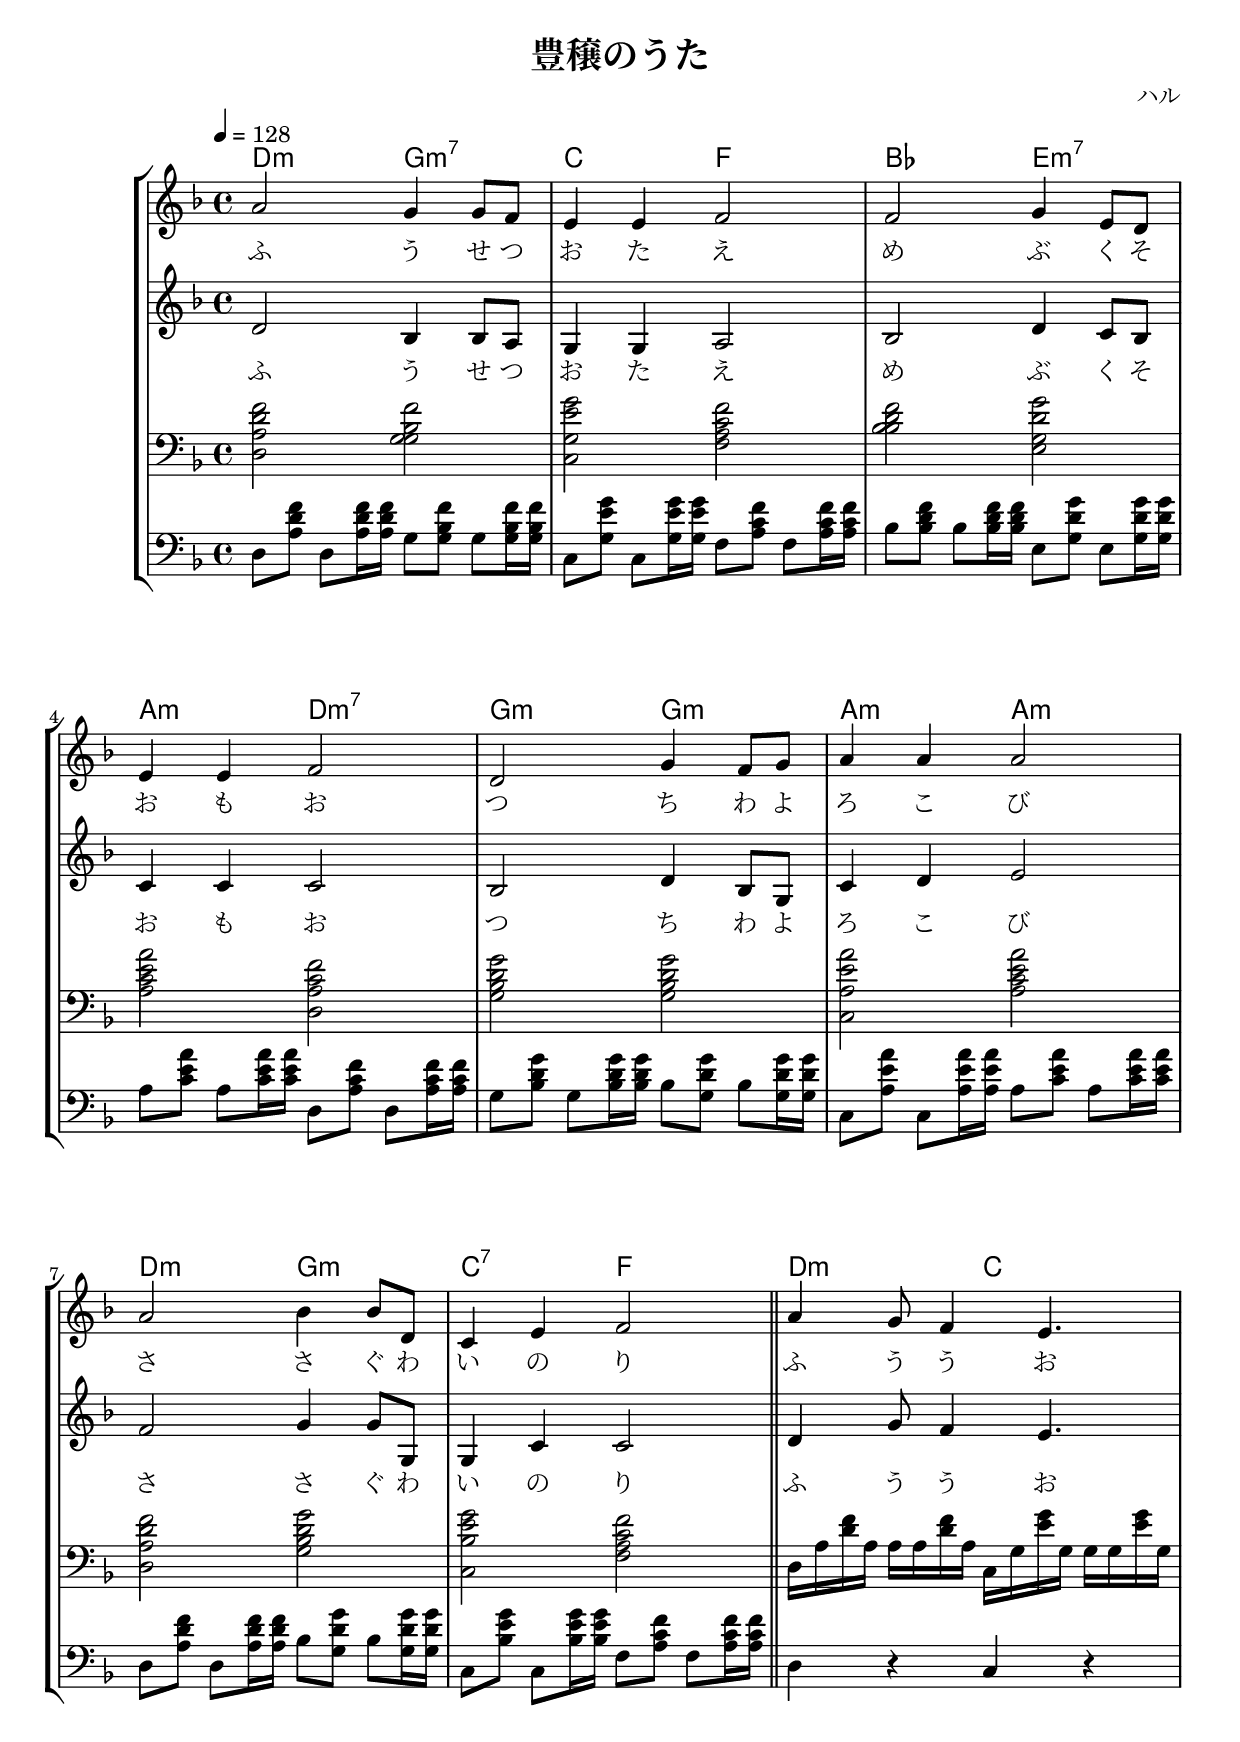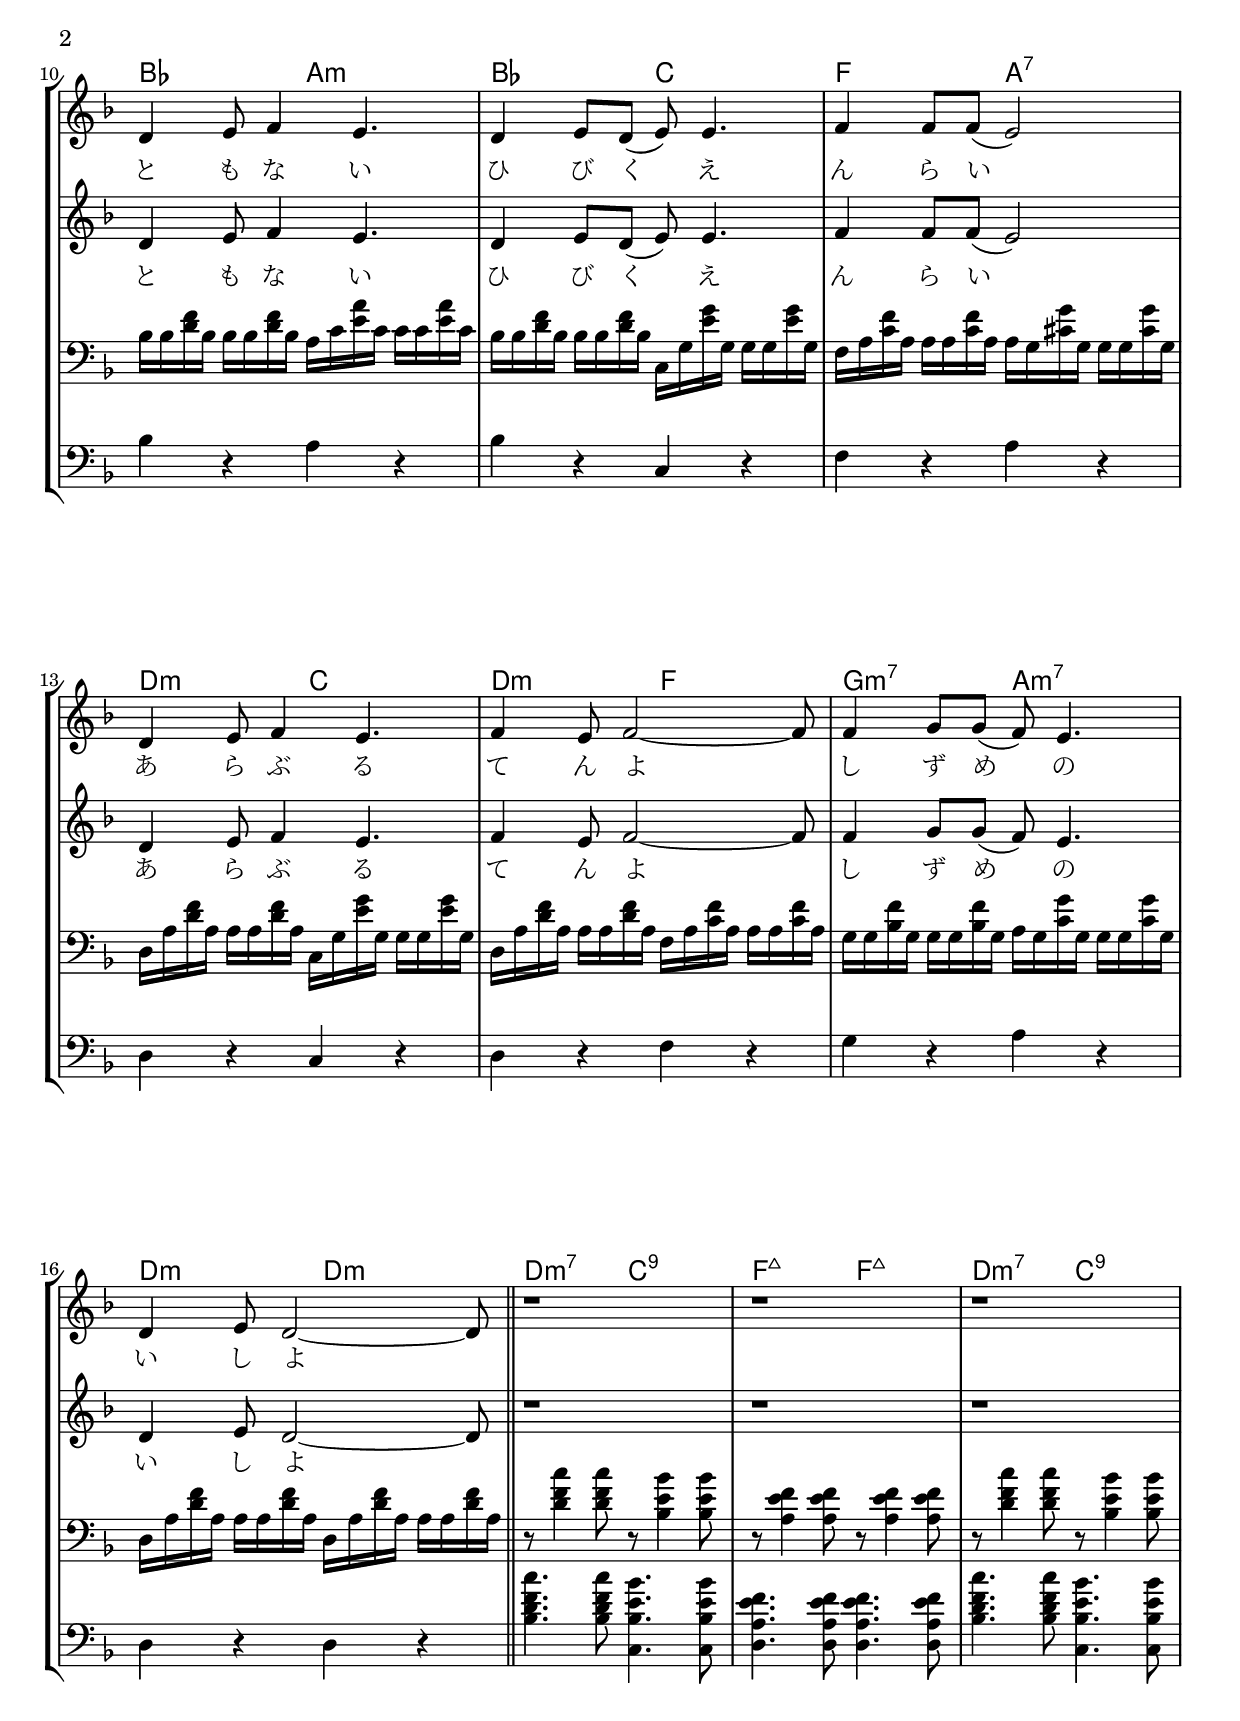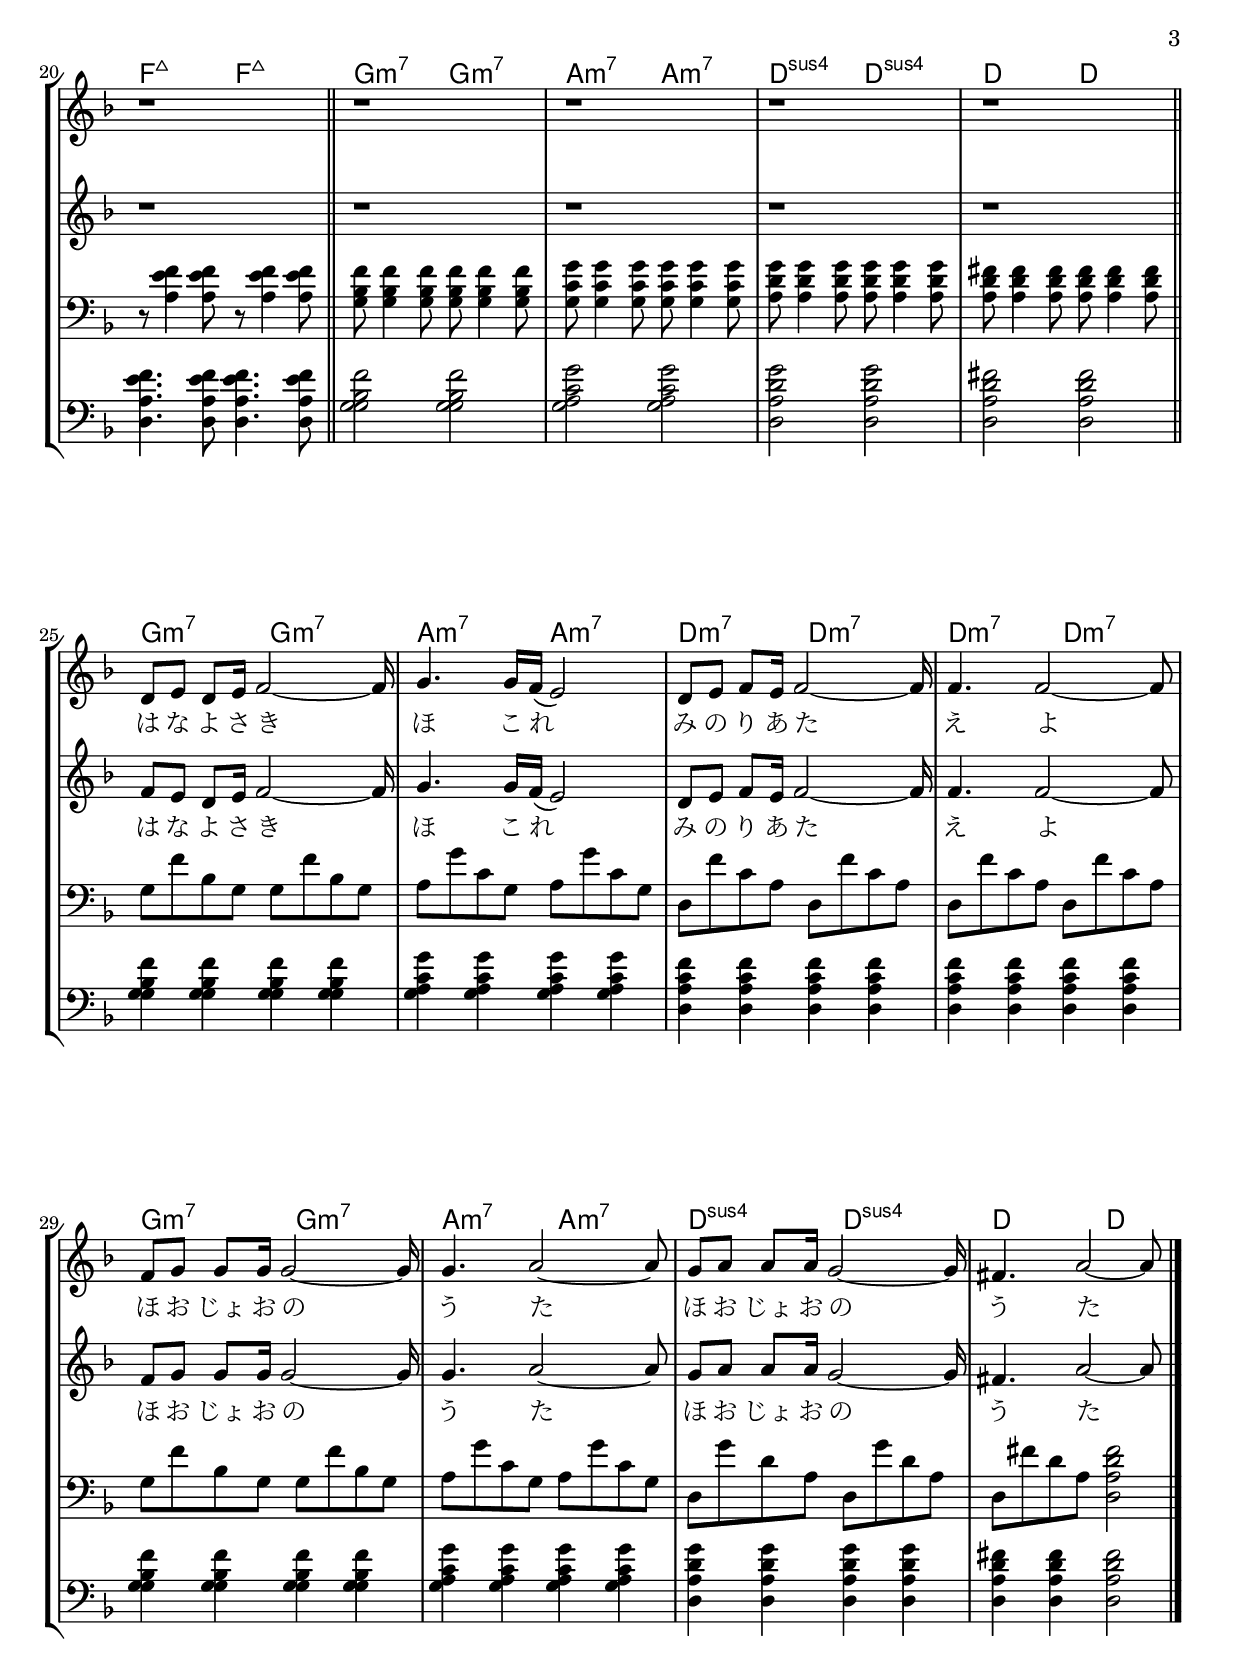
\version "2.12.1"

\header {
	title = \markup {豊穣のうた}
	composer = \markup \center-column {ハル}
}

harmony = \chordmode {
	d2:m g:min7 c f bes e:m7 a:m d:min7 g:m g:m a:m a:m d:m g:m c:7 f 

	d:m c bes a:m bes c f a:7 d:m c d:m f g:min7 a:min7 d:m d:m 

	d:min7 c:9 f:maj7 f:maj7 d:min7 c:9 f:maj7 f:maj7 

	g:min7 g:min7 a:min7 a:min7 d:sus4 d:sus4 d d 

	g:min7 g:min7 a:min7 a:min7 d:min7 d:min7 d:min7 d:min7 g:min7 g:min7 a:min7 a:min7 d:sus4 d:sus4 d d 
}

melody = {
	\set Staff.midiInstrument = #"fss0.32"
		\key f \major
	\tempo 4 = 128
a'2  g'4  g'8  f'8 
	e'4  e'4  f'2 
	f'2  g'4  e'8  d'8 
	e'4  e'4  f'2 
	d'2  g'4  f'8  g'8 
	a'4  a'4  a'2 
	a'2  bes'4  bes'8  d'8 
	c'4  e'4  f'2
	\set Staff.midiInstrument = #"fss0.32"
	a'4  g'8  f'4  e'4. 
	d'4  e'8  f'4  e'4. 
	d'4  e'8  d'8  (e'8)  e'4. 
	f'4  f'8  f'8  (e'2) 
	d'4  e'8  f'4  e'4. 
	f'4  e'8  f'2~f'8 
	f'4  g'8  g'8  (f'8)  e'4. 
	d'4  e'8  d'2~d'8
	r1 | r1 | r1 | r1   
	r1 | r1 | r1 | r1   
	\set Staff.midiInstrument = #"fss0.32"
	d'8  e'8  d'8  e'16  f'2~f'16 
	g'4.  g'16  f'16  (e'2) 
	d'8  e'8  f'8  e'16  f'2~f'16 
	f'4.  f'2~f'8 
	f'8  g'8  g'8  g'16  g'2~g'16 
	g'4.  a'2~a'8 
	g'8  a'8  a'8  a'16  g'2~g'16 
	fis'4.  a'2~a'8
	\bar "|."
}

words = \lyricmode {
	ふ  う  せ  つ  お  た  え  め  ぶ  く  そ  お  も  お  つ  ち  わ  よ  ろ  こ  び  さ  さ  ぐ  わ  い  の  り  
	ふ  う  う  お  と  も  な  い  ひ  び  く  え  ん  ら  い  あ  ら  ぶ  る  て  ん  よ  し  ず  め  の  い  し  よ  
	
	
	は  な  よ  さ  き  ほ  こ  れ  み  の  り  あ  た  え  よ  ほ  お  じょ  お  の  う  た  ほ  お  じょ  お  の  う  た  
}

secondmelody = {
	\set Staff.midiInstrument = #"fss0.42"
		\key f \major
	\tempo 4 = 128
d'2  bes4  bes8  a8 
	g4  g4  a2 
	bes2  d'4  c'8  bes8 
	c'4  c'4  c'2 
	bes2  d'4  bes8  g8 
	c'4  d'4  e'2 
	f'2  g'4  g'8  g8 
	g4  c'4  c'2
	\set Staff.midiInstrument = #"fss0.42"
	d'4  g'8  f'4  e'4. 
	d'4  e'8  f'4  e'4. 
	d'4  e'8  d'8  (e'8)  e'4. 
	f'4  f'8  f'8  (e'2) 
	d'4  e'8  f'4  e'4. 
	f'4  e'8  f'2~f'8 
	f'4  g'8  g'8  (f'8)  e'4. 
	d'4  e'8  d'2~d'8
	r1 | r1 | r1 | r1   
	r1 | r1 | r1 | r1   
	\set Staff.midiInstrument = #"fss0.42"
	f'8  e'8  d'8  e'16  f'2~f'16 
	g'4.  g'16  f'16  (e'2) 
	d'8  e'8  f'8  e'16  f'2~f'16 
	f'4.  f'2~f'8 
	f'8  g'8  g'8  g'16  g'2~g'16 
	g'4.  a'2~a'8 
	g'8  a'8  a'8  a'16  g'2~g'16 
	fis'4.  a'2~a'8
	\bar "|."
}

secondwords = \lyricmode {
	ふ  う  せ  つ  お  た  え  め  ぶ  く  そ  お  も  お  つ  ち  わ  よ  ろ  こ  び  さ  さ  ぐ  わ  い  の  り  
	ふ  う  う  お  と  も  な  い  ひ  び  く  え  ん  ら  い  あ  ら  ぶ  る  て  ん  よ  し  ず  め  の  い  し  よ  
	
	
	は  な  よ  さ  き  ほ  こ  れ  み  の  り  あ  た  え  よ  ほ  お  じょ  お  の  う  た  ほ  お  じょ  お  の  う  た  
}

tempochange = {
	\tempo 4 = 128
	r1 | r1 | r1 | r1 | r1 | r1 | r1 | r1 \bar "||"
	\tempo 4 = 128
	r1 | r1 | r1 | r1 | r1 | r1 | r1 | r1 \bar "||"
	\tempo 4 = 128
	r1 | r1 | r1 | r1 \bar "||"
	\tempo 4 = 128
	r1 | r1 | r1 | r1 \bar "||"
	\tempo 4 = 128
	r1 | r1 | r1 | r1 | r1 | r1 | r1 | r1 \bar "|."
}

mainacc = {
	\clef bass
	\set Staff.midiInstrument = #"Whistle"
	\key f \major
	\tempo 4 = 128
	<d a d' f'>2
	<g g bes f'>2
	<c g e' g'>2
	<f a c' f'>2
	<bes bes d' f'>2
	<e g d' g'>2
	<a c' e' a'>2
	<d a c' f'>2
	<g bes d' g'>2
	<bes g d' g'>2
	<c a e' a'>2
	<a c' e' a'>2
	<d a d' f'>2
	<bes g d' g'>2
	<c bes e' g'>2
	<f a c' f'>2
	\bar "||"

	\set Staff.midiInstrument = #"Overdriven Guitar"
	d16 a <d' f'> a a a <d' f'> a
	c16 g <e' g'> g g g <e' g'> g
	bes16 bes <d' f'> bes bes bes <d' f'> bes
	a16 c' <e' a'> c' c' c' <e' a'> c'
	bes16 bes <d' f'> bes bes bes <d' f'> bes
	c16 g <e' g'> g g g <e' g'> g
	f16 a <c' f'> a a a <c' f'> a
	a16 g <cis' g'> g g g <cis' g'> g
	d16 a <d' f'> a a a <d' f'> a
	c16 g <e' g'> g g g <e' g'> g
	d16 a <d' f'> a a a <d' f'> a
	f16 a <c' f'> a a a <c' f'> a
	g16 g <bes f'> g g g <bes f'> g
	a16 g <c' g'> g g g <c' g'> g
	d16 a <d' f'> a a a <d' f'> a
	d16 a <d' f'> a a a <d' f'> a
	\bar "||"

	\set Staff.midiInstrument = #"Electric Guitar (clean)"
	r8 <d' f' c''>4 <d' f' c''>8
	r8 <bes e' bes'>4 <bes e' bes'>8
	r8 <a e' f'>4 <a e' f'>8
	r8 <a e' f'>4 <a e' f'>8
	r8 <d' f' c''>4 <d' f' c''>8
	r8 <bes e' bes'>4 <bes e' bes'>8
	r8 <a e' f'>4 <a e' f'>8
	r8 <a e' f'>4 <a e' f'>8
	\bar "||"

	\set Staff.midiInstrument = #"Harpsichord"
	<g bes f'>8 <g bes f'>4 <g bes f'>8
	<g bes f'>8 <g bes f'>4 <g bes f'>8
	<g c' g'>8 <g c' g'>4 <g c' g'>8
	<g c' g'>8 <g c' g'>4 <g c' g'>8
	<a d' g'>8 <a d' g'>4 <a d' g'>8
	<a d' g'>8 <a d' g'>4 <a d' g'>8
	<a d' fis'>8 <a d' fis'>4 <a d' fis'>8
	<a d' fis'>8 <a d' fis'>4 <a d' fis'>8
	\bar "||"

	\set Staff.midiInstrument = #"Acoustic Guitar (steel)"
	g8 f' bes g
	g8 f' bes g
	a8 g' c' g
	a8 g' c' g
	d8 f' c' a
	d8 f' c' a
	d8 f' c' a
	d8 f' c' a
	g8 f' bes g
	g8 f' bes g
	a8 g' c' g
	a8 g' c' g
	d8 g' d' a
	d8 g' d' a
	d8 fis' d' a
	<d a d' fis'>2
	\bar "|."
}

subacc = {
	\clef bass
	\set Staff.midiInstrument = #"Voice Oohs"
	\key f \major
	\tempo 4 = 128
	d8 <a d' f'> d <a d' f'>16 <a d' f'>
	g8 <g bes f'> g <g bes f'>16 <g bes f'>
	c8 <g e' g'> c <g e' g'>16 <g e' g'>
	f8 <a c' f'> f <a c' f'>16 <a c' f'>
	bes8 <bes d' f'> bes <bes d' f'>16 <bes d' f'>
	e8 <g d' g'> e <g d' g'>16 <g d' g'>
	a8 <c' e' a'> a <c' e' a'>16 <c' e' a'>
	d8 <a c' f'> d <a c' f'>16 <a c' f'>
	g8 <bes d' g'> g <bes d' g'>16 <bes d' g'>
	bes8 <g d' g'> bes <g d' g'>16 <g d' g'>
	c8 <a e' a'> c <a e' a'>16 <a e' a'>
	a8 <c' e' a'> a <c' e' a'>16 <c' e' a'>
	d8 <a d' f'> d <a d' f'>16 <a d' f'>
	bes8 <g d' g'> bes <g d' g'>16 <g d' g'>
	c8 <bes e' g'> c <bes e' g'>16 <bes e' g'>
	f8 <a c' f'> f <a c' f'>16 <a c' f'>
	\bar "||"

	\set Staff.midiInstrument = #"Orchestra Hit"
	d4 r4
	c4 r4
	bes4 r4
	a4 r4
	bes4 r4
	c4 r4
	f4 r4
	a4 r4
	d4 r4
	c4 r4
	d4 r4
	f4 r4
	g4 r4
	a4 r4
	d4 r4
	d4 r4
	\bar "||"

	\set Staff.midiInstrument = #"Trumpet"
	<bes d' f' c''>4. <bes d' f' c''>8
	<c bes e' bes'>4. <c bes e' bes'>8
	<d a e' f'>4. <d a e' f'>8
	<d a e' f'>4. <d a e' f'>8
	<bes d' f' c''>4. <bes d' f' c''>8
	<c bes e' bes'>4. <c bes e' bes'>8
	<d a e' f'>4. <d a e' f'>8
	<d a e' f'>4. <d a e' f'>8
	\bar "||"

	\set Staff.midiInstrument = #"Trombone"
	<g g bes f'>2
	<g g bes f'>2
	<a g c' g'>2
	<a g c' g'>2
	<d a d' g'>2
	<d a d' g'>2
	<d a d' fis'>2
	<d a d' fis'>2
	\bar "||"

	\set Staff.midiInstrument = #"Tuba"
	<g g bes f'>4 <g g bes f'>4
	<g g bes f'>4 <g g bes f'>4
	<a g c' g'>4 <a g c' g'>4
	<a g c' g'>4 <a g c' g'>4
	<d a c' f'>4 <d a c' f'>4
	<d a c' f'>4 <d a c' f'>4
	<d a c' f'>4 <d a c' f'>4
	<d a c' f'>4 <d a c' f'>4
	<g g bes f'>4 <g g bes f'>4
	<g g bes f'>4 <g g bes f'>4
	<a g c' g'>4 <a g c' g'>4
	<a g c' g'>4 <a g c' g'>4
	<d a d' g'>4 <d a d' g'>4
	<d a d' g'>4 <d a d' g'>4
	<d a d' fis'>4 <d a d' fis'>4
	<d a d' fis'>2
	\bar "|."
}

percA = {
	\drummode {
	r1 |r1 |r1 |r1 |r1 |r1 |r1 |r1 \bar "||"
	r8 cymr16 cymr16 cymr8 cymr16 cymr16 cymr8 cymr16 cymr16 cymr8 cymr8  |cymr8 cymr16 cymr16 cymr8 cymr16 cymr16 cymr8 cymr16 cymr16 cymr8 cymr8  |cymr8 cymr16 cymr16 cymr8 cymr16 cymr16 cymr8 cymr16 cymr16 cymr8 cymr16 cymr16  |cymr8 cymr16 cymr16 cymr8 cymr16 cymr16 cymr8 cymr16 cymr16 cymr8 cymr8  |r8 cymr16 cymr16 cymr8 cymr16 cymr16 cymr8 cymr16 cymr16 cymr8 cymr8  |cymr8 cymr16 cymr16 cymr8 cymr16 cymr16 cymr8 cymr16 cymr16 cymr8 cymr8  |cymr8 cymr16 cymr16 cymr8 cymr16 cymr16 cymr8 cymr16 cymr16 cymr8 cymr16 cymr16  |cymr8 cymr16 cymr16 cymr8 cymr16 cymr16 cymr8 cymr16 cymr16 cymr8 cymr8  \bar "||"
	hh4 hh8 hh2 r8  |\times 16/32{ hh2 hh8. hh8. hh4. hh2. } |hh4 hh8 hh2 r8  |\times 16/32{ hh2 hh8. hh1 r4 r16 } \bar "||"
	hh8 hh8 hh8 hh8 hh8 hh8 hh8 hh8  |hh8 hh8 hh8 hh8 hh4 hh8 hh8  |hh8 hh8 hh8 hh8 hh8 hh8 hh8 hh8  |r8 hh2. r8  \bar "||"
	r2 hho2  |r2 hho2  |r2 hho2  |r2 hho2  |r2 hho2  |r2 hho2  |r2 hho2  |r2 hho2  \bar "|."
	}
}

percB = {
	\drummode {
	r1 |r1 |r1 |r1 |r1 |r1 |r1 |r1 \bar "||"
	r4 sn2 sn4  |r4 sn8 sn4. sn4  |r4 sn2 sn4  |r4 sn8 sn4. sn4  |r4 sn2 sn4  |r4 sn8 sn4. sn4  |r4 sn2 sn4  |r4 sn2 sn8 sn16 sn16  \bar "||"
	r16 hhp8 hhp8 hhp2 r8.  |\times 16/32{ r8 hhp4 hhp4 hhp8 hhp2 r8 hhp2 r8 } |r16 hhp8 hhp8 hhp2 r8.  |\times 16/32{ r8 hhp4 hhp4 hhp8 hhp1 r4 } \bar "||"
	r4 sn8. sn8 sn8. sn8. sn16  |r4 sn8. sn8 sn8. sn4  |r4 sn8. sn8 sn8. sn8. sn16  |r4 sn2 sn4  \bar "||"
	r8 hh16 hh16 hh8 hh16 hh8. hh16 hh16 hh8 hh16 hh16  |hh8 hh16 hh16 hh8 hh16 hh8. hh16 hh16 hh8 hh8  |hh8 hh16 hh16 hh8 hh16 hh8. hh16 hh16 hh8 hh16 hh16  |hh8 hh16 hh16 hh8 hh16 hh8. hh16 hh16 hh8 hh8  |r8 hh16 hh16 hh8 hh16 hh8. hh16 hh16 hh8 hh16 hh16  |hh8 hh16 hh16 hh8 hh16 hh8. hh16 hh16 hh8 hh8  |hh8 hh16 hh16 hh8 hh16 hh8. hh16 hh16 hh8 hh16 hh16  |hh8 hh16 hh16 hh8 hh16 hh8 hh4. r16  \bar "|."
	}
}

percC = {
	\drummode {
	r1 |r1 |r1 |r1 |r1 |r1 |r1 |r1 \bar "||"
	bd8. bd16 bd8. bd16 bd8. bd16 bd8. bd16  |bd8. bd16 bd8. bd16 bd8. bd16 bd4  |bd8. bd16 bd8. bd16 bd8. bd16 bd8. bd16  |bd8. bd16 bd8. bd16 bd8. bd16 bd4  |bd8. bd16 bd8. bd16 bd8. bd16 bd8. bd16  |bd8. bd16 bd8. bd16 bd8. bd16 bd4  |bd8. bd16 bd8. bd16 bd8. bd16 bd8. bd16  |bd8. bd16 bd8. bd16 bd8. bd16 bd8. bd16  \bar "||"
	r1  |\times 16/32{ r1 r2 hho2 } |r1  |\times 16/32{ r1 r2 hho2 } \bar "||"
	bd8 bd4 bd2 bd8  |bd8 bd2 bd4.  |bd8 bd4 bd2 bd8  |bd8 bd4. bd4. bd8  \bar "||"
	r4 sn2 sn4  |r4 sn2 sn4  |r4 sn2 sn4  |r4 sn2 sn4  |r4 sn2 sn4  |r4 sn2 sn4  |r4 sn2 sn4  |r4 sn4. sn16 sn8 sn16 sn16 sn16  \bar "|."
	}
}

percD = {
	\drummode {
	r1 |r1 |r1 |r1 |r1 |r1 |r1 |r1 \bar "||"
	r1  |r2 r16 tommh4. r16  |r1  |r2 r16 tommh4. r16  |r1  |r2 r16 tommh4. r16  |r1  |r4. tommh2 r8  \bar "||"
	bd8. bd8. bd2 bd8  |\times 16/32{ bd4. bd4. bd2 bd2 bd4 } |bd8. bd8. bd2 bd8  |\times 16/32{ bd4. bd4. bd8 bd2 r8 bd2 } \bar "||"
	r1  |r2 r8 hho4.  |r1  |r4. r16 hho2 r16  \bar "||"
	bd8 bd4 bd4 r16 bd8. bd8  |bd8 bd4 bd4 r16 bd8. bd8  |bd8 bd4 bd4 r16 bd8. bd8  |bd8 bd4 bd4 r16 bd8. bd8  |bd8 bd4 bd4 r16 bd8. bd8  |bd8 bd4 bd4 r16 bd8. bd8  |bd8 bd4 bd4 r16 bd8. bd8  |bd4. bd8. bd4. r16  \bar "|."
	}
}

percE = {
	\drummode {
	r1 |r1 |r1 |r1 |r1 |r1 |r1 |r1 \bar "||"
	r1  |r2. r8 toml8  |r1  |r2. r8 toml8  |r1  |r2. r8 toml8  |r1  |r2 r16 toml4. r16  \bar "||"
	r2 ss2  |\times 16/32{ r1 ss1 } |r2 ss2  |\times 16/32{ r1 ss1 } \bar "||"
	r1 |r1 |r1 |cymc1  \bar "||"
	cymc1  |r1 |r1 |r1 |cymc1  |r1 |r1 |r2. cymc4  \bar "|."
	}
}

percF = {
	\drummode {
	r1 | r1 | r1 | r1 | r1 | r1 | r1 | r1 \bar "||"
	cymc1  |r1 |r1 |r1 |cymc1  |r1 |r1 |r1 \bar "||"
	r1 |r1 |r1 |\times 16/32{ r1 sn4 sn8 sn2 r8 } \bar "||"
	r1 |r1 |r1 |r4 r16 tommh16 tommh4. tommh4  \bar "||"
	r1 | r1 | r1 | r1 | r1 | r1 | r1 | r1 \bar "|."
	}
}

percG = {
	\drummode {
	r1 | r1 | r1 | r1 | r1 | r1 | r1 | r1 \bar "||"
	r1 | r1 | r1 | r1 | r1 | r1 | r1 | r1 \bar "||"
	r1 |r1 |r1 |r2. r8 tomml8  \bar "||"
	r1 |r1 |r1 |r4. r16 tomml4. tomml8.  \bar "||"
	r1 | r1 | r1 | r1 | r1 | r1 | r1 | r1 \bar "|."
	}
}

percH = {
	\drummode {
	r1 | r1 | r1 | r1 | r1 | r1 | r1 | r1 \bar "||"
	r1 | r1 | r1 | r1 | r1 | r1 | r1 | r1 \bar "||"
	r1 |r1 |r1 |\times 16/32{ r1 r2 r8 tommh4. } \bar "||"
	r1 |r1 |r1 |r2 r16 toml8 toml4 r16  \bar "||"
	r1 | r1 | r1 | r1 | r1 | r1 | r1 | r1 \bar "|."
	}
}

percI = {
	\drummode {
	r1 | r1 | r1 | r1 | r1 | r1 | r1 | r1 \bar "||"
	r1 | r1 | r1 | r1 | r1 | r1 | r1 | r1 \bar "||"
	r1 |r1 |r1 |\times 16/32{ r1 r2. tomfh4 } \bar "||"
	r1 |r1 |r1 |r2 r8 tomfh4 tomfh8  \bar "||"
	r1 | r1 | r1 | r1 | r1 | r1 | r1 | r1 \bar "|."
	}
}

\score {
	<<
		\new StaffGroup <<
			\new ChordNames {\harmony}
			\new Voice = "melody" {\melody}
			\new Lyrics \lyricsto "melody" \words
			\new Voice = "secondmelody" {\secondmelody}
			\new Lyrics \lyricsto "secondmelody" \secondwords
			\new Staff = "mainacc" {\mainacc}
			\new Staff = "subacc" {\subacc}
		>>
	>>
	\layout { }
}
